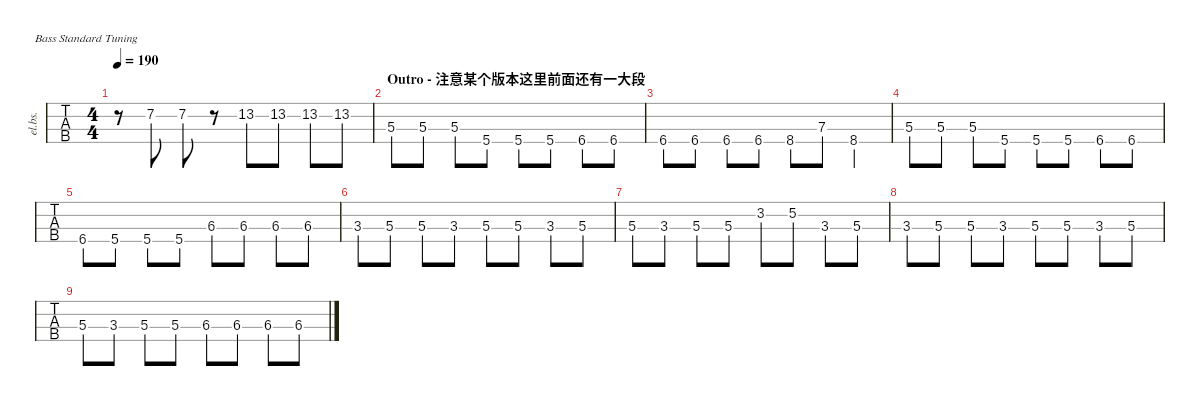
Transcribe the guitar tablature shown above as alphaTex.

\defaultSystemsLayout 4
\hideDynamics
\bracketExtendMode nobrackets
\track ("山田リョウ" "el.bs.") {instrument electricbassfinger}
\staff {tabs}
\tuning (G2 D2 A1 E1)
\ts (4 4)
\tempo 190
\clef f4
\ks c
r.8{dy mf} 7.2.8 7.2.8 r.8 13.2{acc #}.8 13.2{acc #}.8 13.2{acc #}.8 13.2{acc #}.8 |
\section ("" "Outro - 注意某个版本这里前面还有一大段")
5.3.8 5.3.8 5.3.8 5.4.8 5.4.8 5.4.8 6.4{acc #}.8 6.4{acc #}.8 |
6.4{acc #}.8 6.4{acc #}.8 6.4{acc #}.8 6.4{acc #}.8 8.4.8 7.3.8 8.4.4 |
5.3.8 5.3.8 5.3.8 5.4.8 5.4.8 5.4.8 6.4{acc #}.8 6.4{acc #}.8 |
6.4{acc #}.8 5.4.8 5.4.8 5.4.8 6.3{acc #}.8 6.3{acc #}.8 6.3{acc #}.8 6.3{acc #}.8 |
3.3.8 5.3.8 5.3.8 3.3.8 5.3.8 5.3.8 3.3.8 5.3.8 |
5.3.8 3.3.8 5.3.8 5.3.8 3.2.8 5.2.8 3.3.8 5.3.8 |
3.3.8 5.3.8 5.3.8 3.3.8 5.3.8 5.3.8 3.3.8 5.3.8 |
5.3.8 3.3.8 5.3.8 5.3.8 6.3{acc #}.8 6.3{acc #}.8 6.3{acc #}.8 6.3{acc #}.8
